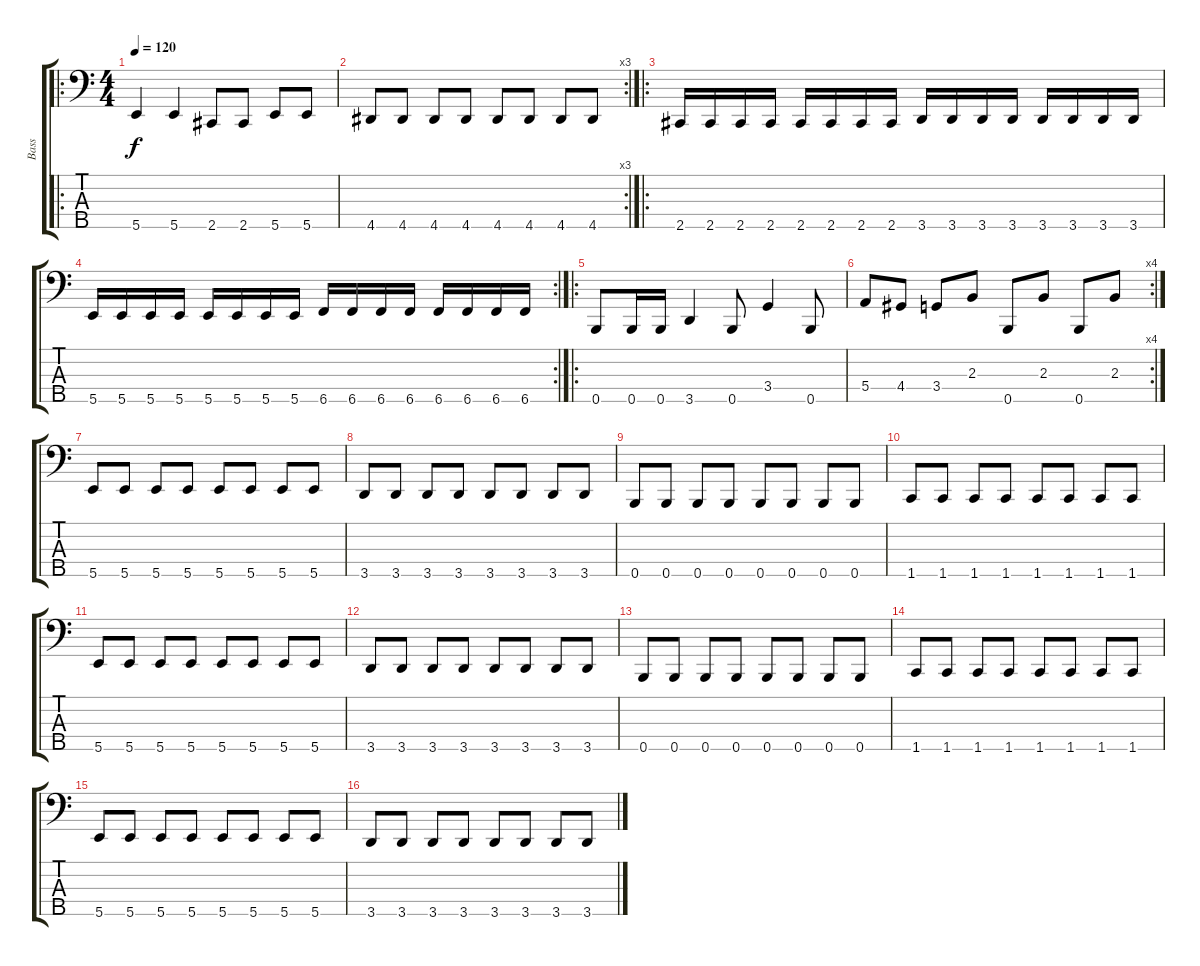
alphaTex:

\track ("Bass" "Bass") {instrument slapbass1}
\staff {score tabs}
\tuning (G2 D2 A1 E1 B0) {hide}
\ro
\ts (4 4)
\tempo 120
\clef f4
\ks c
5.5.4{dy f instrument slapbass1} 5.5.4 2.5.8 2.5.8 5.5.8 5.5.8 |
\rc 3
4.5.8 4.5.8 4.5.8 4.5.8 4.5.8 4.5.8 4.5.8 4.5.8 |
\ro
2.5.16 2.5.16 2.5.16 2.5.16 2.5.16 2.5.16 2.5.16 2.5.16 3.5.16 3.5.16 3.5.16 3.5.16 3.5.16 3.5.16 3.5.16 3.5.16 |
\rc 2
5.5.16 5.5.16 5.5.16 5.5.16 5.5.16 5.5.16 5.5.16 5.5.16 6.5.16 6.5.16 6.5.16 6.5.16 6.5.16 6.5.16 6.5.16 6.5.16 |
\ro
0.5.8 0.5.16 0.5.16 3.5.4 0.5.8 3.4.4 0.5.8 |
\rc 4
5.4.8 4.4.8 3.4.8 2.3.8 0.5.8 2.3.8 0.5.8 2.3.8 |
5.5.8 5.5.8 5.5.8 5.5.8 5.5.8 5.5.8 5.5.8 5.5.8 |
3.5.8 3.5.8 3.5.8 3.5.8 3.5.8 3.5.8 3.5.8 3.5.8 |
0.5.8 0.5.8 0.5.8 0.5.8 0.5.8 0.5.8 0.5.8 0.5.8 |
1.5.8 1.5.8 1.5.8 1.5.8 1.5.8 1.5.8 1.5.8 1.5.8 |
5.5.8 5.5.8 5.5.8 5.5.8 5.5.8 5.5.8 5.5.8 5.5.8 |
3.5.8 3.5.8 3.5.8 3.5.8 3.5.8 3.5.8 3.5.8 3.5.8 |
0.5.8 0.5.8 0.5.8 0.5.8 0.5.8 0.5.8 0.5.8 0.5.8 |
1.5.8 1.5.8 1.5.8 1.5.8 1.5.8 1.5.8 1.5.8 1.5.8 |
5.5.8 5.5.8 5.5.8 5.5.8 5.5.8 5.5.8 5.5.8 5.5.8 |
3.5.8 3.5.8 3.5.8 3.5.8 3.5.8 3.5.8 3.5.8 3.5.8
